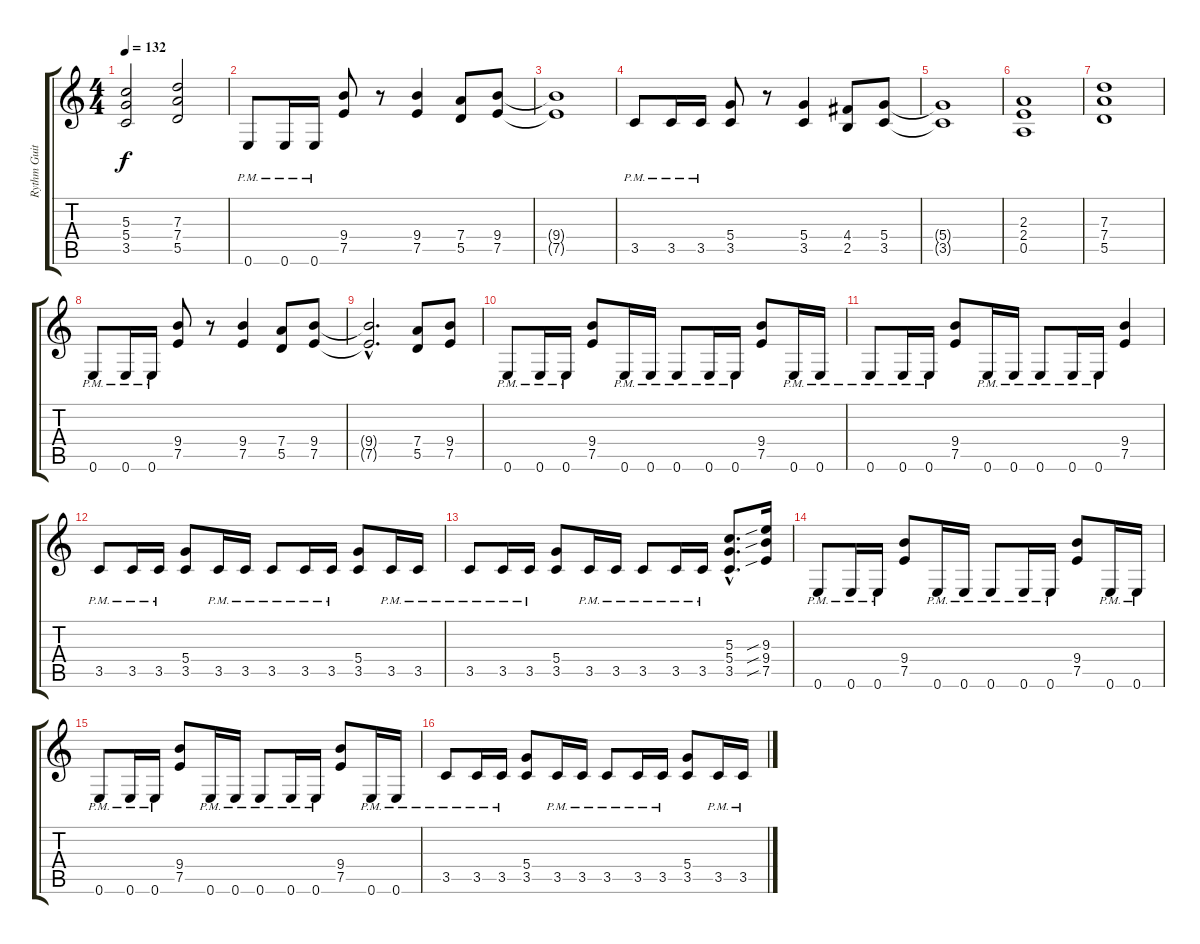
\track ("Rythm Guitar" "Rythm Guit") {instrument overdrivenguitar}
\staff {score tabs}
\tuning (E4 B3 G3 D3 A2 E2) {hide}
\ts (4 4)
\tempo 132
\clef g2
\ks c
(5.3 5.4 3.5).2{dy f} (7.3 7.4 5.5).2 |
0.6{pm}.8 0.6{pm}.16 0.6{pm}.16 (9.4 7.5).8 r.8 (9.4 7.5).4 (7.4 5.5).8 (9.4 7.5).8 |
(9.4{t} 7.5{t}).1 |
3.5{pm}.8 3.5{pm}.16 3.5{pm}.16 (5.4 3.5).8 r.8 (5.4 3.5).4 (4.4 2.5).8 (5.4 3.5).8 |
(5.4{t} 3.5{t}).1 |
(2.3 2.4 0.5).1 |
(7.3 7.4 5.5).1 |
0.6{pm}.8 0.6{pm}.16 0.6{pm}.16 (9.4 7.5).8 r.8 (9.4 7.5).4 (7.4 5.5).8 (9.4 7.5).8 |
(9.4{hac t} 7.5{hac t}).2{d} (7.4 5.5).8 (9.4 7.5).8 |
0.6{pm}.8 0.6{pm}.16 0.6{pm}.16 (9.4 7.5).8 0.6{pm}.16 0.6{pm}.16 0.6{pm}.8 0.6{pm}.16 0.6{pm}.16 (9.4 7.5).8 0.6{pm}.16 0.6{pm}.16 |
0.6{pm}.8 0.6{pm}.16 0.6{pm}.16 (9.4 7.5).8 0.6{pm}.16 0.6{pm}.16 0.6{pm}.8 0.6{pm}.16 0.6{pm}.16 (9.4 7.5).4 |
3.5{pm}.8 3.5{pm}.16 3.5{pm}.16 (5.4 3.5).8 3.5{pm}.16 3.5{pm}.16 3.5{pm}.8 3.5{pm}.16 3.5{pm}.16 (5.4 3.5).8 3.5{pm}.16 3.5{pm}.16 |
3.5{pm}.8 3.5{pm}.16 3.5{pm}.16 (5.4 3.5).8 3.5{pm}.16 3.5{pm}.16 3.5{pm}.8 3.5{pm}.16 3.5{pm}.16 (5.3{hac} 5.4{hac} 3.5{hac}).8{d} (9.3{sib} 9.4{sib} 7.5{sib}).16 |
0.6{pm}.8 0.6{pm}.16 0.6{pm}.16 (9.4 7.5).8 0.6{pm}.16 0.6{pm}.16 0.6{pm}.8 0.6{pm}.16 0.6{pm}.16 (9.4 7.5).8 0.6{pm}.16 0.6{pm}.16 |
0.6{pm}.8 0.6{pm}.16 0.6{pm}.16 (9.4 7.5).8 0.6{pm}.16 0.6{pm}.16 0.6{pm}.8 0.6{pm}.16 0.6{pm}.16 (9.4 7.5).8 0.6{pm}.16 0.6{pm}.16 |
3.5{pm}.8 3.5{pm}.16 3.5{pm}.16 (5.4 3.5).8 3.5{pm}.16 3.5{pm}.16 3.5{pm}.8 3.5{pm}.16 3.5{pm}.16 (5.4 3.5).8 3.5{pm}.16 3.5{pm}.16
